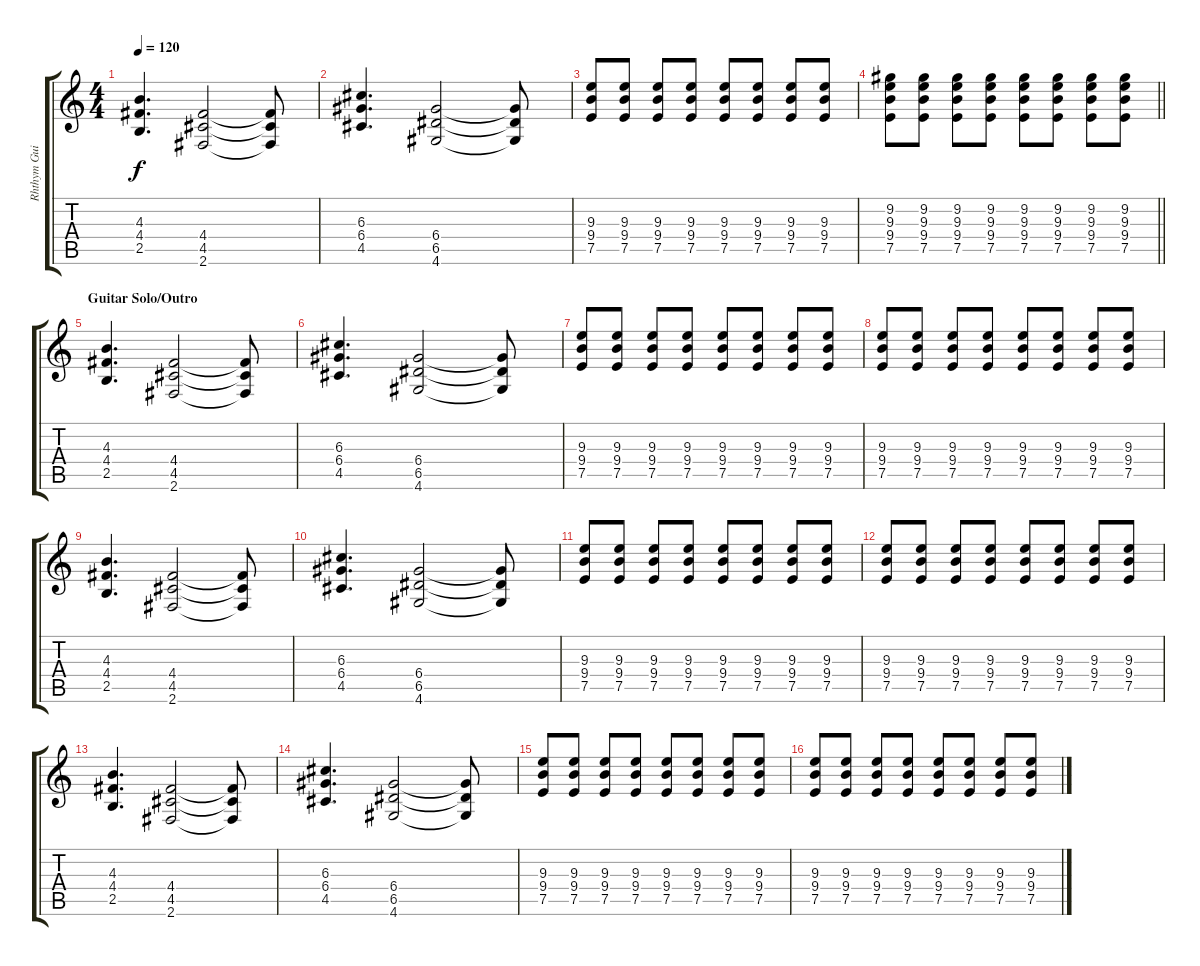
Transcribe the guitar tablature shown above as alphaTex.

\track ("Rhthym Guitar" "Rhthym Gui") {instrument distortionguitar}
\staff {score tabs}
\tuning (E4 B3 G3 D3 A2 E2) {hide}
\ts (4 4)
\tempo 120
\clef g2
\ks c
(4.3 4.4 2.5).4{d dy f} (4.4 4.5 2.6).2 (4.4{t} 4.5{t} 2.6{t}).8 |
(6.3 6.4 4.5).4{d} (6.4 6.5 4.6).2 (6.4{t} 6.5{t} 4.6{t}).8 |
(9.3 9.4 7.5).8 (9.3 9.4 7.5).8 (9.3 9.4 7.5).8 (9.3 9.4 7.5).8 (9.3 9.4 7.5).8 (9.3 9.4 7.5).8 (9.3 9.4 7.5).8 (9.3 9.4 7.5).8 |
\barLineRight lightlight
(9.2 9.3 9.4 7.5).8 (9.2 9.3 9.4 7.5).8 (9.2 9.3 9.4 7.5).8 (9.2 9.3 9.4 7.5).8 (9.2 9.3 9.4 7.5).8 (9.2 9.3 9.4 7.5).8 (9.2 9.3 9.4 7.5).8 (9.2 9.3 9.4 7.5).8 |
\section ("" "Guitar Solo/Outro")
(4.3 4.4 2.5).4{d} (4.4 4.5 2.6).2 (4.4{t} 4.5{t} 2.6{t}).8 |
(6.3 6.4 4.5).4{d} (6.4 6.5 4.6).2 (6.4{t} 6.5{t} 4.6{t}).8 |
(9.3 9.4 7.5).8 (9.3 9.4 7.5).8 (9.3 9.4 7.5).8 (9.3 9.4 7.5).8 (9.3 9.4 7.5).8 (9.3 9.4 7.5).8 (9.3 9.4 7.5).8 (9.3 9.4 7.5).8 |
(9.3 9.4 7.5).8 (9.3 9.4 7.5).8 (9.3 9.4 7.5).8 (9.3 9.4 7.5).8 (9.3 9.4 7.5).8 (9.3 9.4 7.5).8 (9.3 9.4 7.5).8 (9.3 9.4 7.5).8 |
(4.3 4.4 2.5).4{d} (4.4 4.5 2.6).2 (4.4{t} 4.5{t} 2.6{t}).8 |
(6.3 6.4 4.5).4{d} (6.4 6.5 4.6).2 (6.4{t} 6.5{t} 4.6{t}).8 |
(9.3 9.4 7.5).8 (9.3 9.4 7.5).8 (9.3 9.4 7.5).8 (9.3 9.4 7.5).8 (9.3 9.4 7.5).8 (9.3 9.4 7.5).8 (9.3 9.4 7.5).8 (9.3 9.4 7.5).8 |
(9.3 9.4 7.5).8 (9.3 9.4 7.5).8 (9.3 9.4 7.5).8 (9.3 9.4 7.5).8 (9.3 9.4 7.5).8 (9.3 9.4 7.5).8 (9.3 9.4 7.5).8 (9.3 9.4 7.5).8 |
(4.3 4.4 2.5).4{d} (4.4 4.5 2.6).2 (4.4{t} 4.5{t} 2.6{t}).8 |
(6.3 6.4 4.5).4{d} (6.4 6.5 4.6).2 (6.4{t} 6.5{t} 4.6{t}).8 |
(9.3 9.4 7.5).8 (9.3 9.4 7.5).8 (9.3 9.4 7.5).8 (9.3 9.4 7.5).8 (9.3 9.4 7.5).8 (9.3 9.4 7.5).8 (9.3 9.4 7.5).8 (9.3 9.4 7.5).8 |
(9.3 9.4 7.5).8 (9.3 9.4 7.5).8 (9.3 9.4 7.5).8 (9.3 9.4 7.5).8 (9.3 9.4 7.5).8 (9.3 9.4 7.5).8 (9.3 9.4 7.5).8 (9.3 9.4 7.5).8
